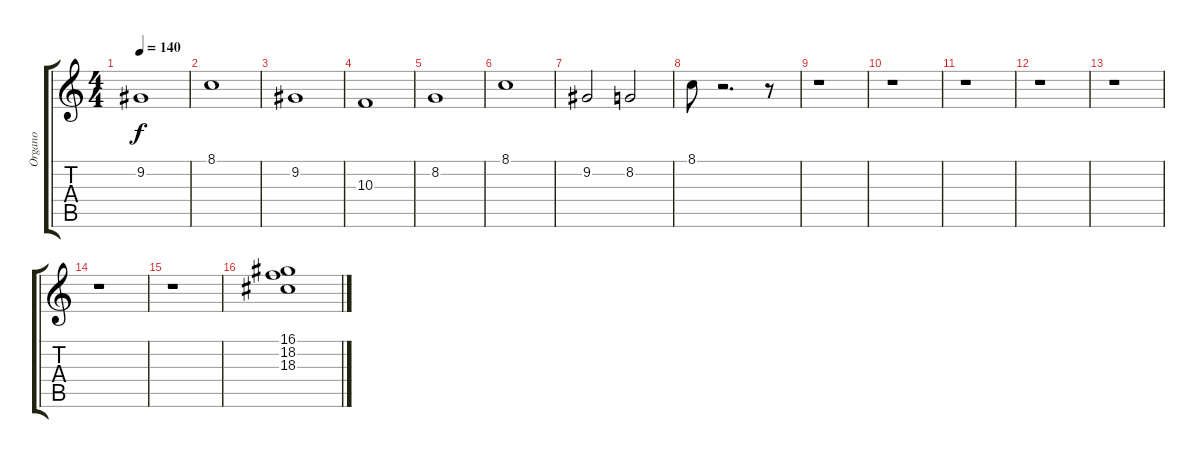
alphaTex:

\track ("Organo" "Organo") {instrument lead1square}
\staff {score tabs}
\tuning (E4 B3 G3 D3 A2 E2) {hide}
\ts (4 4)
\tempo 140
\clef g2
\ks c
9.2.1{dy f} |
8.1.1 |
9.2.1 |
10.3.1 |
8.2.1 |
8.1.1 |
9.2.2 8.2.2 |
8.1.8 r.2{d} r.8 |
r.1 |
r.1 |
r.1 |
r.1 |
r.1 |
r.1 |
r.1 |
(16.1 18.2 18.3).1
